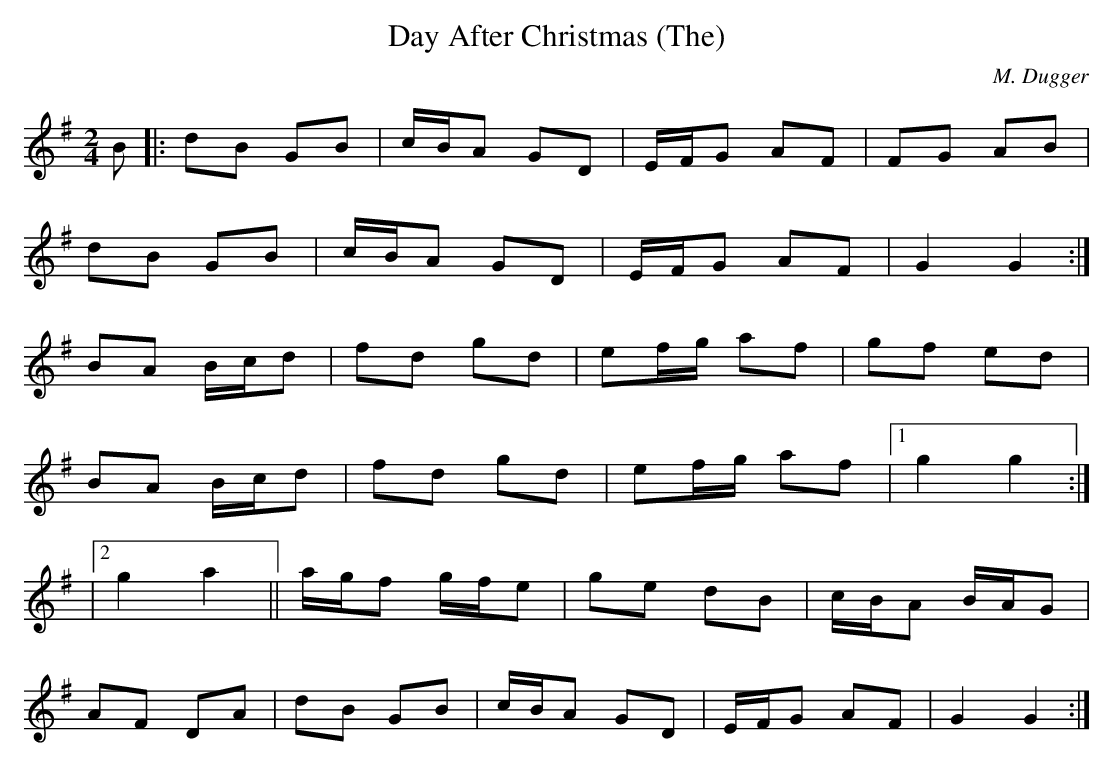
X:1
T: Day After Christmas (The)
C: M. Dugger
M: 2/4
L: 1/8
K: G
B |: dB GB | c/B/A GD | E/F/G AF | FG AB |
dB GB | c/B/A GD | E/F/G AF | G2 G2 :|
BA B/c/d | fd gd | ef/g/ af | gf ed |
BA B/c/d | fd gd | ef/g/ af |1 g2 g2 :|
|2 g2 a2 || a/g/f g/f/e | ge dB | c/B/A B/A/G |
AF DA | dB GB | c/B/A GD | E/F/G AF | G2 G2 :|
